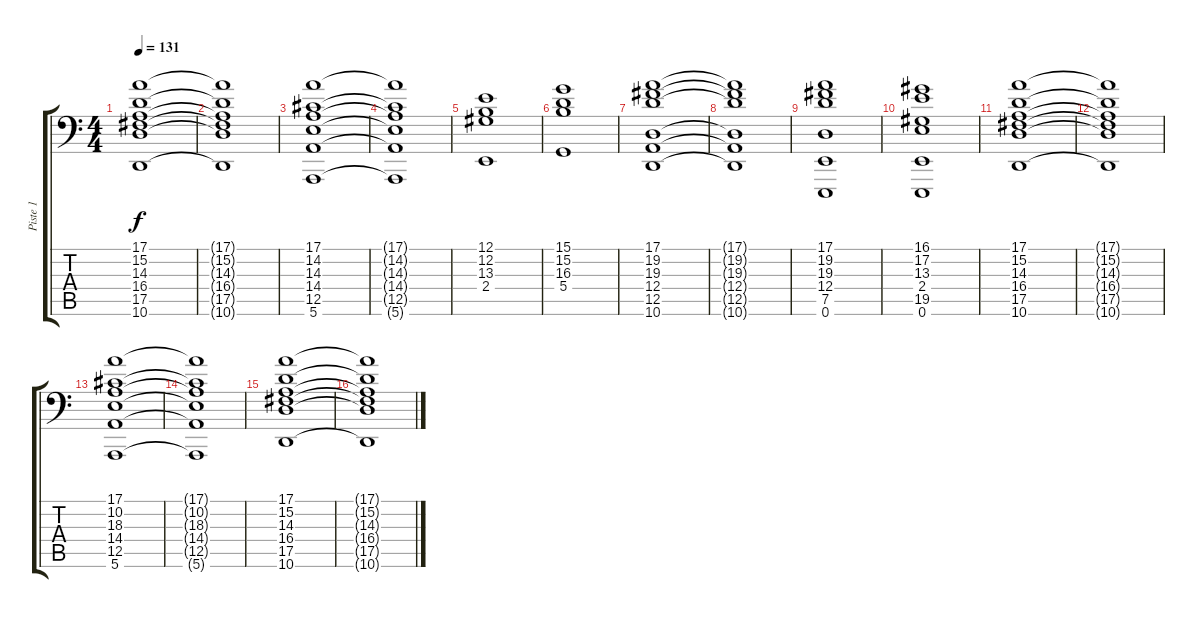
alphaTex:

\track ("Piste 1" "Piste 1") {instrument stringensemble1}
\staff {score tabs}
\tuning (E3 B2 G2 D2 A1 E1) {hide}
\ts (4 4)
\tempo 131
\clef f4
\ks c
(17.1 15.2 14.3 16.4 17.5 10.6).1{dy f} |
(17.1{t} 15.2{t} 14.3{t} 16.4{t} 17.5{t} 10.6{t}).1 |
(17.1 14.2 14.3 14.4 12.5 5.6).1 |
(17.1{t} 14.2{t} 14.3{t} 14.4{t} 12.5{t} 5.6{t}).1 |
(12.1 12.2 13.3 2.4).1 |
(15.1 15.2 16.3 5.4).1 |
(17.1 19.2 19.3 12.4 12.5 10.6).1 |
(17.1{t} 19.2{t} 19.3{t} 12.4{t} 12.5{t} 10.6{t}).1 |
(17.1 19.2 19.3 12.4 7.5 0.6).1 |
(16.1 17.2 13.3 2.4 19.5 0.6).1 |
(17.1 15.2 14.3 16.4 17.5 10.6).1 |
(17.1{t} 15.2{t} 14.3{t} 16.4{t} 17.5{t} 10.6{t}).1 |
(17.1 10.2 18.3 14.4 12.5 5.6).1 |
(17.1{t} 10.2{t} 18.3{t} 14.4{t} 12.5{t} 5.6{t}).1 |
(17.1 15.2 14.3 16.4 17.5 10.6).1 |
(17.1{t} 15.2{t} 14.3{t} 16.4{t} 17.5{t} 10.6{t}).1
